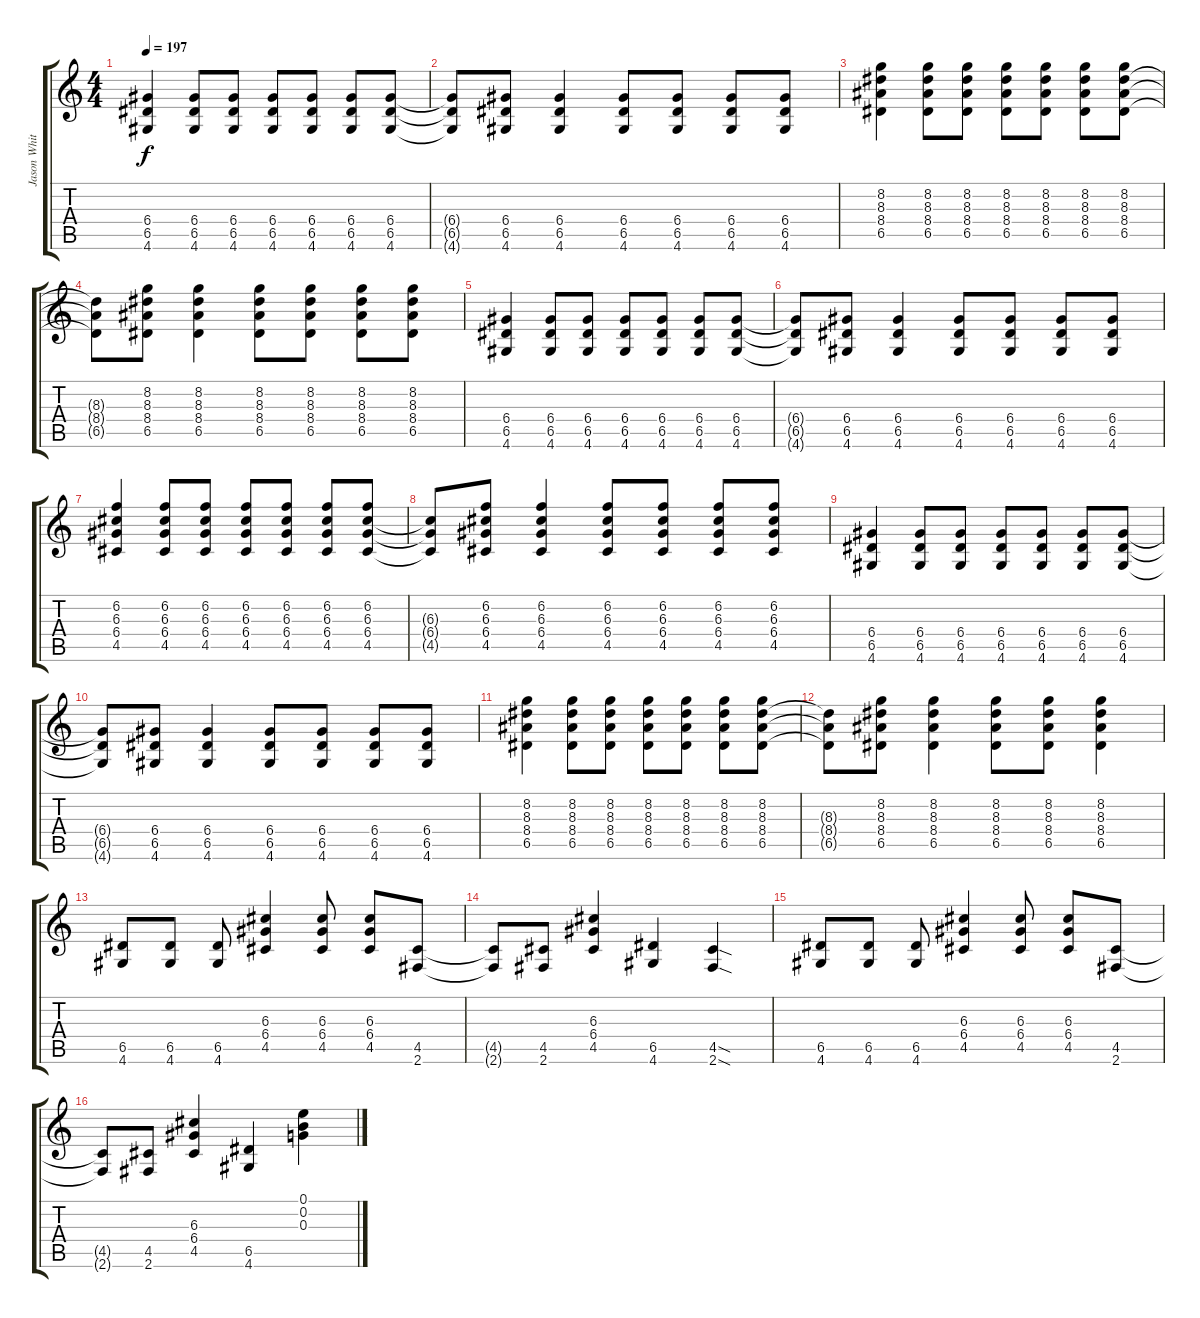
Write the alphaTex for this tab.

\track ("Jason White (Guitar 2)" "Jason Whit") {instrument distortionguitar}
\staff {score tabs}
\tuning (E4 B3 G3 D3 A2 E2) {hide}
\ts (4 4)
\tempo 197
\clef g2
\ks c
(6.4 6.5 4.6).4{dy f} (6.4 6.5 4.6).8 (6.4 6.5 4.6).8 (6.4 6.5 4.6).8 (6.4 6.5 4.6).8 (6.4 6.5 4.6).8 (6.4 6.5 4.6).8 |
(6.4{t} 6.5{t} 4.6{t}).8 (6.4 6.5 4.6).8 (6.4 6.5 4.6).4 (6.4 6.5 4.6).8 (6.4 6.5 4.6).8 (6.4 6.5 4.6).8 (6.4 6.5 4.6).8 |
(8.2 8.3 8.4 6.5).4 (8.2 8.3 8.4 6.5).8 (8.2 8.3 8.4 6.5).8 (8.2 8.3 8.4 6.5).8 (8.2 8.3 8.4 6.5).8 (8.2 8.3 8.4 6.5).8 (8.2 8.3 8.4 6.5).8 |
(8.3{t} 8.4{t} 6.5{t}).8 (8.2 8.3 8.4 6.5).8 (8.2 8.3 8.4 6.5).4 (8.2 8.3 8.4 6.5).8 (8.2 8.3 8.4 6.5).8 (8.2 8.3 8.4 6.5).8 (8.2 8.3 8.4 6.5).8 |
(6.4 6.5 4.6).4 (6.4 6.5 4.6).8 (6.4 6.5 4.6).8 (6.4 6.5 4.6).8 (6.4 6.5 4.6).8 (6.4 6.5 4.6).8 (6.4 6.5 4.6).8 |
(6.4{t} 6.5{t} 4.6{t}).8 (6.4 6.5 4.6).8 (6.4 6.5 4.6).4 (6.4 6.5 4.6).8 (6.4 6.5 4.6).8 (6.4 6.5 4.6).8 (6.4 6.5 4.6).8 |
(6.2 6.3 6.4 4.5).4 (6.2 6.3 6.4 4.5).8 (6.2 6.3 6.4 4.5).8 (6.2 6.3 6.4 4.5).8 (6.2 6.3 6.4 4.5).8 (6.2 6.3 6.4 4.5).8 (6.2 6.3 6.4 4.5).8 |
(6.3{t} 6.4{t} 4.5{t}).8 (6.2 6.3 6.4 4.5).8 (6.2 6.3 6.4 4.5).4 (6.2 6.3 6.4 4.5).8 (6.2 6.3 6.4 4.5).8 (6.2 6.3 6.4 4.5).8 (6.2 6.3 6.4 4.5).8 |
(6.4 6.5 4.6).4 (6.4 6.5 4.6).8 (6.4 6.5 4.6).8 (6.4 6.5 4.6).8 (6.4 6.5 4.6).8 (6.4 6.5 4.6).8 (6.4 6.5 4.6).8 |
(6.4{t} 6.5{t} 4.6{t}).8 (6.4 6.5 4.6).8 (6.4 6.5 4.6).4 (6.4 6.5 4.6).8 (6.4 6.5 4.6).8 (6.4 6.5 4.6).8 (6.4 6.5 4.6).8 |
(8.2 8.3 8.4 6.5).4 (8.2 8.3 8.4 6.5).8 (8.2 8.3 8.4 6.5).8 (8.2 8.3 8.4 6.5).8 (8.2 8.3 8.4 6.5).8 (8.2 8.3 8.4 6.5).8 (8.2 8.3 8.4 6.5).8 |
(8.3{t} 8.4{t} 6.5{t}).8 (8.2 8.3 8.4 6.5).8 (8.2 8.3 8.4 6.5).4 (8.2 8.3 8.4 6.5).8 (8.2 8.3 8.4 6.5).8 (8.2 8.3 8.4 6.5).4 |
(6.5 4.6).8 (6.5 4.6).8 (6.5 4.6).8 (6.3 6.4 4.5).4 (6.3 6.4 4.5).8 (6.3 6.4 4.5).8 (4.5 2.6).8 |
(4.5{t} 2.6{t}).8 (4.5 2.6).8 (6.3 6.4 4.5).4 (6.5 4.6).4 (4.5{sod} 2.6{sod}).4 |
(6.5 4.6).8 (6.5 4.6).8 (6.5 4.6).8 (6.3 6.4 4.5).4 (6.3 6.4 4.5).8 (6.3 6.4 4.5).8 (4.5 2.6).8 |
(4.5{t} 2.6{t}).8 (4.5 2.6).8 (6.3 6.4 4.5).4 (6.5 4.6).4 (0.1 0.2 0.3).4{balance 16}
